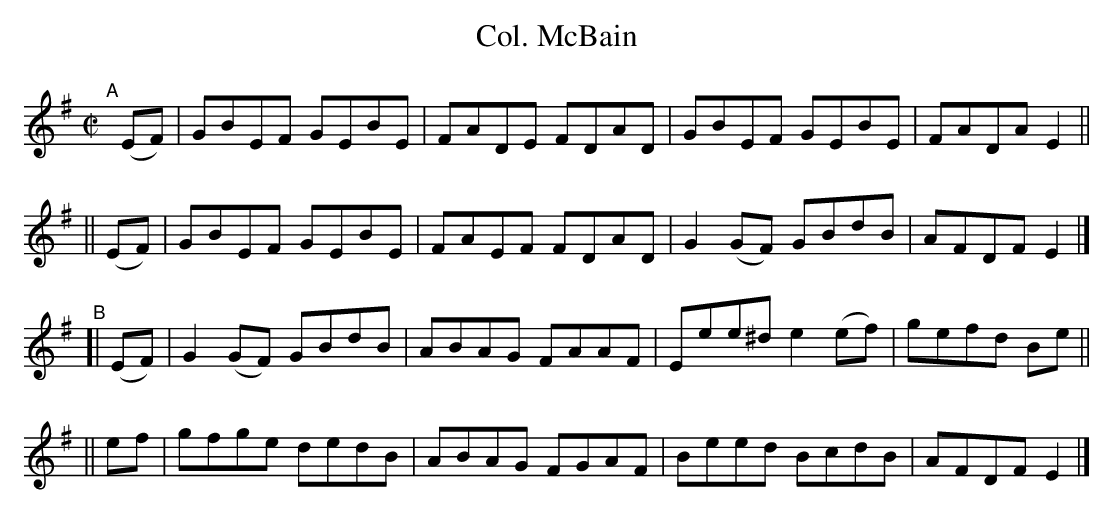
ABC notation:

X:1
T: Col. McBain
M: C|
L: 1/8
K: Em
"^A"\
[|](EF) | GBEF GEBE | FADE FDAD | GBEF   GEBE | FADA E2 ||
|| (EF) | GBEF GEBE | FAEF FDAD | G2(GF) GBdB | AFDF E2 |]
"^B"\
[| (EF) | G2(GF) GBdB | ABAG FAAF | Eee^d e2(ef) | gefd Be ||
||  ef  | gfge   dedB | ABAG FGAF | Beed  BcdB   | AFDF E2 |]
